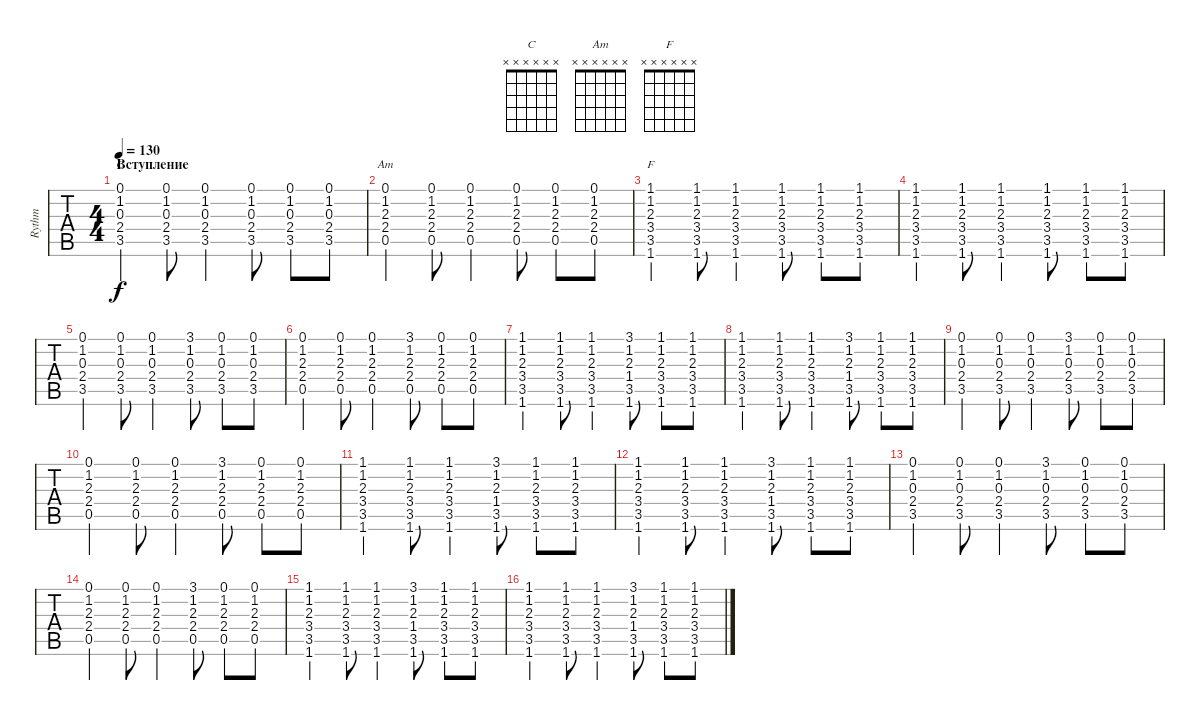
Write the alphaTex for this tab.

\track ("Rythm" "Rythm") {instrument acousticguitarsteel}
\staff {tabs}
\tuning (E4 B3 G3 D3 A2 E2) {hide}
\chord ("C" x x x x x x)
\chord ("Am" x x x x x x)
\chord ("F" x x x x x x)
\ts (4 4)
\section ("" "Вступление")
\tempo 130
\clef g2
\ks c
(0.1 1.2 0.3 2.4 3.5).4{ch "C" dy f instrument acousticguitarsteel} (0.1 1.2 0.3 2.4 3.5).8 (0.1 1.2 0.3 2.4 3.5).4 (0.1 1.2 0.3 2.4 3.5).8 (0.1 1.2 0.3 2.4 3.5).8 (0.1 1.2 0.3 2.4 3.5).8 |
(0.1 1.2 2.3 2.4 0.5).4{ch "Am"} (0.1 1.2 2.3 2.4 0.5).8 (0.1 1.2 2.3 2.4 0.5).4 (0.1 1.2 2.3 2.4 0.5).8 (0.1 1.2 2.3 2.4 0.5).8 (0.1 1.2 2.3 2.4 0.5).8 |
(1.1 1.2 2.3 3.4 3.5 1.6).4{ch "F"} (1.1 1.2 2.3 3.4 3.5 1.6).8 (1.1 1.2 2.3 3.4 3.5 1.6).4 (1.1 1.2 2.3 3.4 3.5 1.6).8 (1.1 1.2 2.3 3.4 3.5 1.6).8 (1.1 1.2 2.3 3.4 3.5 1.6).8 |
(1.1 1.2 2.3 3.4 3.5 1.6).4 (1.1 1.2 2.3 3.4 3.5 1.6).8 (1.1 1.2 2.3 3.4 3.5 1.6).4 (1.1 1.2 2.3 3.4 3.5 1.6).8 (1.1 1.2 2.3 3.4 3.5 1.6).8 (1.1 1.2 2.3 3.4 3.5 1.6).8 |
(0.1 1.2 0.3 2.4 3.5).4 (0.1 1.2 0.3 2.4 3.5).8 (0.1 1.2 0.3 2.4 3.5).4 (3.1 1.2 0.3 2.4 3.5).8 (0.1 1.2 0.3 2.4 3.5).8 (0.1 1.2 0.3 2.4 3.5).8 |
(0.1 1.2 2.3 2.4 0.5).4 (0.1 1.2 2.3 2.4 0.5).8 (0.1 1.2 2.3 2.4 0.5).4 (3.1 1.2 2.3 2.4 0.5).8 (0.1 1.2 2.3 2.4 0.5).8 (0.1 1.2 2.3 2.4 0.5).8 |
(1.1 1.2 2.3 3.4 3.5 1.6).4 (1.1 1.2 2.3 3.4 3.5 1.6).8 (1.1 1.2 2.3 3.4 3.5 1.6).4 (3.1 1.2 2.3 1.4 3.5 1.6).8 (1.1 1.2 2.3 3.4 3.5 1.6).8 (1.1 1.2 2.3 3.4 3.5 1.6).8 |
(1.1 1.2 2.3 3.4 3.5 1.6).4 (1.1 1.2 2.3 3.4 3.5 1.6).8 (1.1 1.2 2.3 3.4 3.5 1.6).4 (3.1 1.2 2.3 1.4 3.5 1.6).8 (1.1 1.2 2.3 3.4 3.5 1.6).8 (1.1 1.2 2.3 3.4 3.5 1.6).8 |
(0.1 1.2 0.3 2.4 3.5).4 (0.1 1.2 0.3 2.4 3.5).8 (0.1 1.2 0.3 2.4 3.5).4 (3.1 1.2 0.3 2.4 3.5).8 (0.1 1.2 0.3 2.4 3.5).8 (0.1 1.2 0.3 2.4 3.5).8 |
(0.1 1.2 2.3 2.4 0.5).4 (0.1 1.2 2.3 2.4 0.5).8 (0.1 1.2 2.3 2.4 0.5).4 (3.1 1.2 2.3 2.4 0.5).8 (0.1 1.2 2.3 2.4 0.5).8 (0.1 1.2 2.3 2.4 0.5).8 |
(1.1 1.2 2.3 3.4 3.5 1.6).4 (1.1 1.2 2.3 3.4 3.5 1.6).8 (1.1 1.2 2.3 3.4 3.5 1.6).4 (3.1 1.2 2.3 1.4 3.5 1.6).8 (1.1 1.2 2.3 3.4 3.5 1.6).8 (1.1 1.2 2.3 3.4 3.5 1.6).8 |
(1.1 1.2 2.3 3.4 3.5 1.6).4 (1.1 1.2 2.3 3.4 3.5 1.6).8 (1.1 1.2 2.3 3.4 3.5 1.6).4 (3.1 1.2 2.3 1.4 3.5 1.6).8 (1.1 1.2 2.3 3.4 3.5 1.6).8 (1.1 1.2 2.3 3.4 3.5 1.6).8 |
(0.1 1.2 0.3 2.4 3.5).4 (0.1 1.2 0.3 2.4 3.5).8 (0.1 1.2 0.3 2.4 3.5).4 (3.1 1.2 0.3 2.4 3.5).8 (0.1 1.2 0.3 2.4 3.5).8 (0.1 1.2 0.3 2.4 3.5).8 |
(0.1 1.2 2.3 2.4 0.5).4 (0.1 1.2 2.3 2.4 0.5).8 (0.1 1.2 2.3 2.4 0.5).4 (3.1 1.2 2.3 2.4 0.5).8 (0.1 1.2 2.3 2.4 0.5).8 (0.1 1.2 2.3 2.4 0.5).8 |
(1.1 1.2 2.3 3.4 3.5 1.6).4 (1.1 1.2 2.3 3.4 3.5 1.6).8 (1.1 1.2 2.3 3.4 3.5 1.6).4 (3.1 1.2 2.3 1.4 3.5 1.6).8 (1.1 1.2 2.3 3.4 3.5 1.6).8 (1.1 1.2 2.3 3.4 3.5 1.6).8 |
(1.1 1.2 2.3 3.4 3.5 1.6).4 (1.1 1.2 2.3 3.4 3.5 1.6).8 (1.1 1.2 2.3 3.4 3.5 1.6).4 (3.1 1.2 2.3 1.4 3.5 1.6).8 (1.1 1.2 2.3 3.4 3.5 1.6).8 (1.1 1.2 2.3 3.4 3.5 1.6).8
